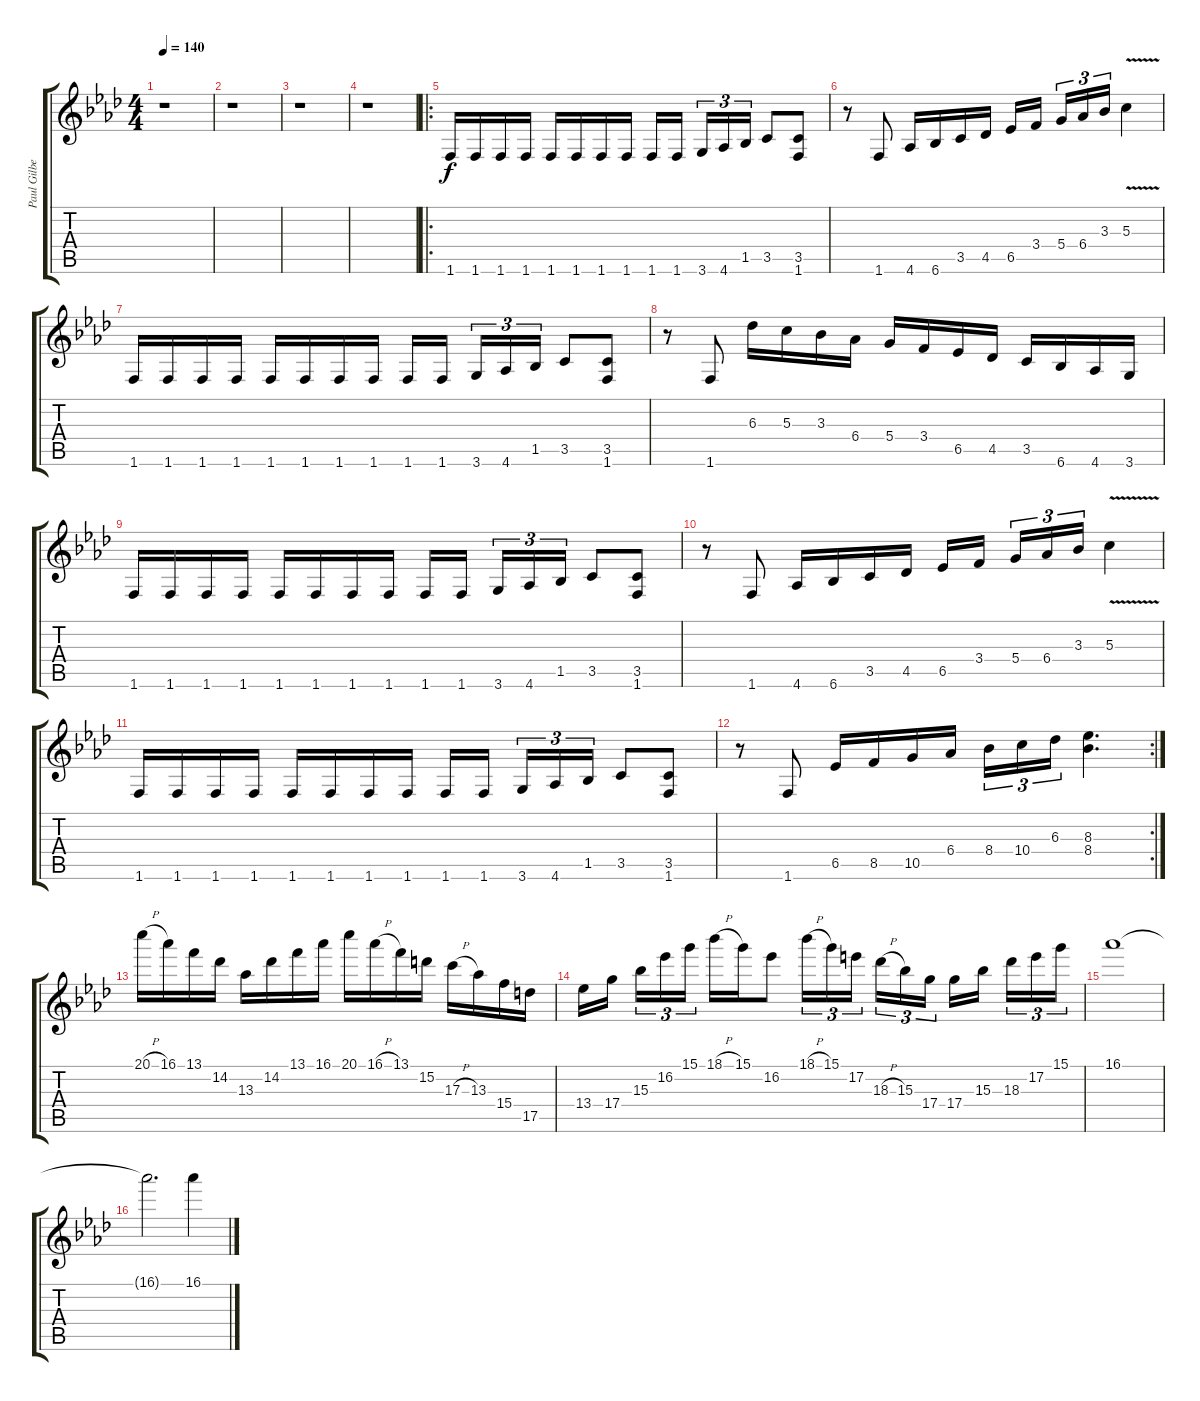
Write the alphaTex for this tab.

\track ("Paul Gilbert" "Paul Gilbe") {instrument distortionguitar}
\staff {score tabs}
\tuning (E4 B3 G3 D3 A2 E2) {hide}
\ts (4 4)
\tempo 140
\clef g2
\ks fminor
r.1{dy f instrument distortionguitar} |
r.1 |
r.1 |
r.1 |
\ro
1.6.16 1.6.16 1.6.16 1.6.16 1.6.16 1.6.16 1.6.16 1.6.16 1.6.16 1.6.16{beam splitsecondary} 3.6.16{tu (3 2)} 4.6.16{tu (3 2)} 1.5.16{tu (3 2)} 3.5.8 (3.5 1.6).8 |
r.8 1.6.8 4.6.16 6.6.16 3.5.16 4.5.16 6.5.16 3.4.16{beam splitsecondary} 5.4.16{tu (3 2)} 6.4.16{tu (3 2)} 3.3.16{tu (3 2)} 5.3{v}.4 |
1.6.16 1.6.16 1.6.16 1.6.16 1.6.16 1.6.16 1.6.16 1.6.16 1.6.16 1.6.16{beam splitsecondary} 3.6.16{tu (3 2)} 4.6.16{tu (3 2)} 1.5.16{tu (3 2)} 3.5.8 (3.5 1.6).8 |
r.8 1.6.8 6.3.16 5.3.16 3.3.16 6.4.16 5.4.16 3.4.16 6.5.16 4.5.16 3.5.16 6.6.16 4.6.16 3.6.16 |
1.6.16 1.6.16 1.6.16 1.6.16 1.6.16 1.6.16 1.6.16 1.6.16 1.6.16 1.6.16{beam splitsecondary} 3.6.16{tu (3 2)} 4.6.16{tu (3 2)} 1.5.16{tu (3 2)} 3.5.8 (3.5 1.6).8 |
r.8 1.6.8 4.6.16 6.6.16 3.5.16 4.5.16 6.5.16 3.4.16{beam splitsecondary} 5.4.16{tu (3 2)} 6.4.16{tu (3 2)} 3.3.16{tu (3 2)} 5.3{v}.4 |
1.6.16 1.6.16 1.6.16 1.6.16 1.6.16 1.6.16 1.6.16 1.6.16 1.6.16 1.6.16{beam splitsecondary} 3.6.16{tu (3 2)} 4.6.16{tu (3 2)} 1.5.16{tu (3 2)} 3.5.8 (3.5 1.6).8 |
\rc 2
r.8 1.6.8 6.5.16 8.5.16 10.5.16 6.4.16 8.4.16{tu (3 2)} 10.4.16{tu (3 2)} 6.3.16{tu (3 2)} (8.3 8.4).4{d} |
20.1{h}.16 16.1.16 13.1.16 14.2.16 13.3.16 14.2.16 13.1.16 16.1.16 20.1.16 16.1{h}.16 13.1.16 15.2.16 17.3{h}.16 13.3.16 15.4.16 17.5.16 |
13.4.16 17.4.16{beam splitsecondary} 15.3.16{tu (3 2)} 16.2.16{tu (3 2)} 15.1.16{tu (3 2)} 18.1{h}.16 15.1.16 16.2.8 18.1{h}.16{tu (3 2)} 15.1.16{tu (3 2)} 17.2.16{tu (3 2) beam splitsecondary} 18.3{h}.16{tu (3 2)} 15.3.16{tu (3 2)} 17.4.16{tu (3 2)} 17.4.16 15.3.16{beam splitsecondary} 18.3.16{tu (3 2)} 17.2.16{tu (3 2)} 15.1.16{tu (3 2)} |
16.1.1 |
16.1{t}.2{d} 16.1{ss}.4
